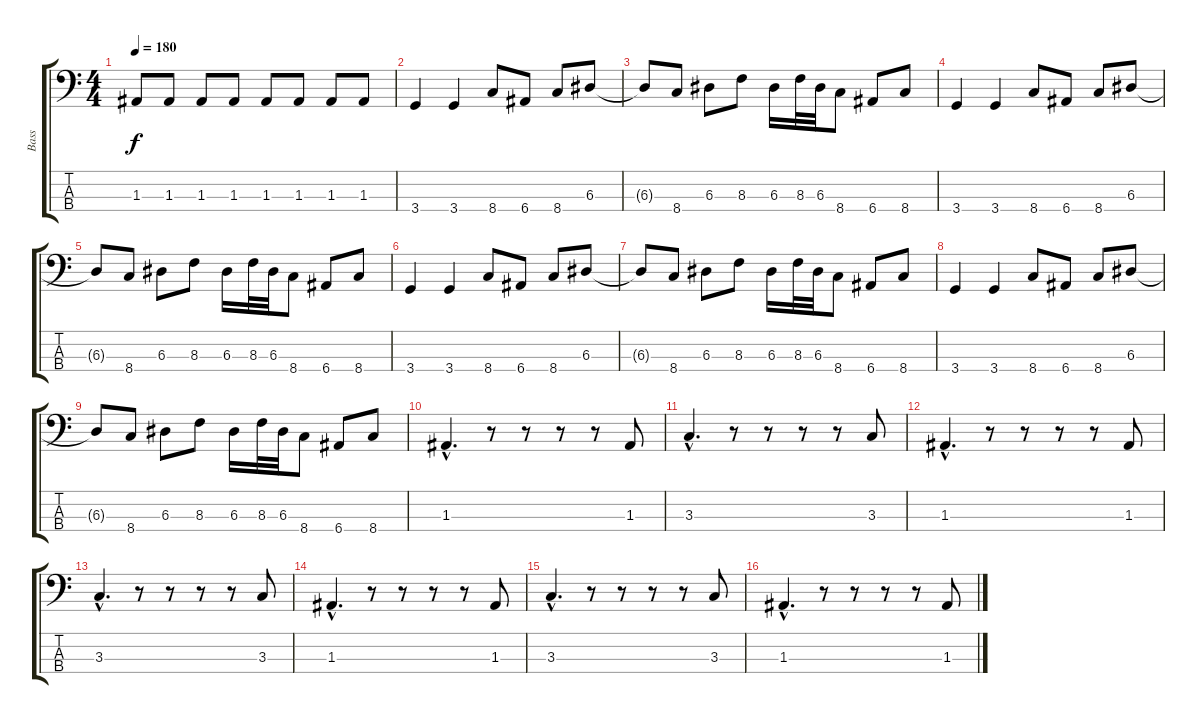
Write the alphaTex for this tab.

\track ("Bass" "Bass") {instrument electricbasspick}
\staff {score tabs}
\tuning (G2 D2 A1 E1) {hide}
\ts (4 4)
\tempo 180
\clef f4
\ks c
1.3.8{dy f} 1.3.8 1.3.8 1.3.8 1.3.8 1.3.8 1.3.8 1.3.8 |
3.4.4 3.4.4 8.4.8 6.4.8 8.4.8 6.3.8 |
6.3{t}.8 8.4.8 6.3.8 8.3.8 6.3.16 8.3.32 6.3.32 8.4.8 6.4.8 8.4.8 |
3.4.4 3.4.4 8.4.8 6.4.8 8.4.8 6.3.8 |
6.3{t}.8 8.4.8 6.3.8 8.3.8 6.3.16 8.3.32 6.3.32 8.4.8 6.4.8 8.4.8 |
3.4.4 3.4.4 8.4.8 6.4.8 8.4.8 6.3.8 |
6.3{t}.8 8.4.8 6.3.8 8.3.8 6.3.16 8.3.32 6.3.32 8.4.8 6.4.8 8.4.8 |
3.4.4 3.4.4 8.4.8 6.4.8 8.4.8 6.3.8 |
6.3{t}.8 8.4.8 6.3.8 8.3.8 6.3.16 8.3.32 6.3.32 8.4.8 6.4.8 8.4.8 |
1.3{hac}.4{d} r.8 r.8 r.8 r.8 1.3.8 |
3.3{hac}.4{d} r.8 r.8 r.8 r.8 3.3.8 |
1.3{hac}.4{d} r.8 r.8 r.8 r.8 1.3.8 |
3.3{hac}.4{d} r.8 r.8 r.8 r.8 3.3.8 |
1.3{hac}.4{d} r.8 r.8 r.8 r.8 1.3.8 |
3.3{hac}.4{d} r.8 r.8 r.8 r.8 3.3.8 |
1.3{hac}.4{d} r.8 r.8 r.8 r.8 1.3.8
